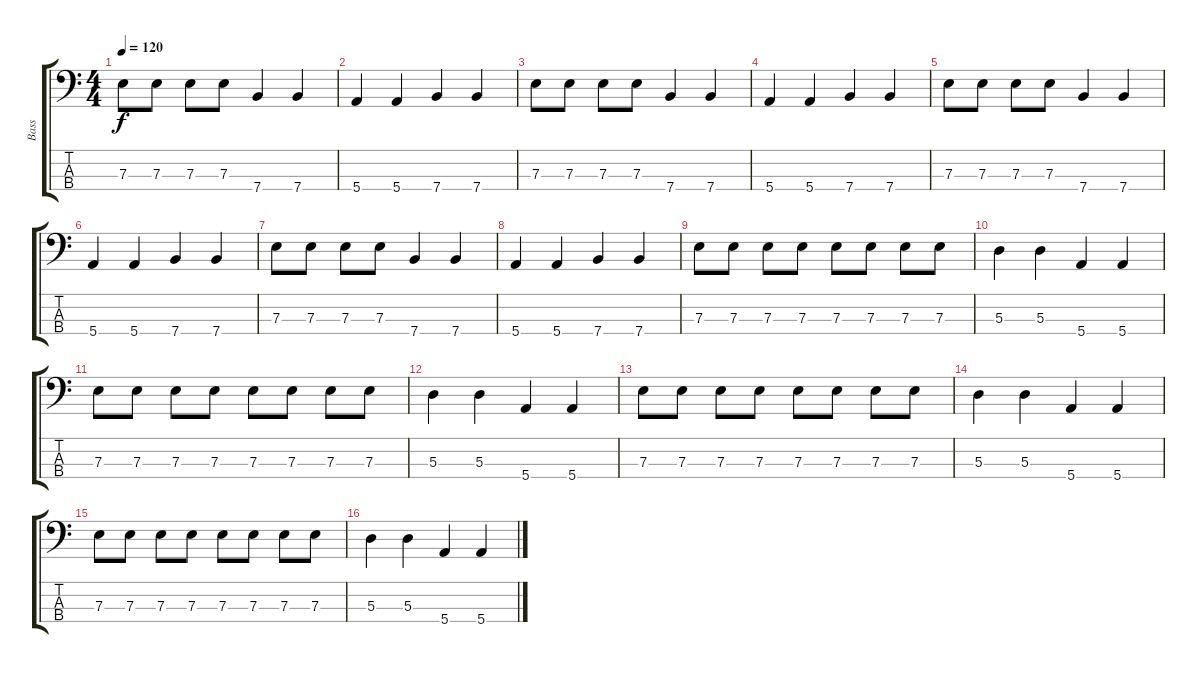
\track ("Bass" "Bass") {instrument electricbasspick}
\staff {score tabs}
\tuning (G2 D2 A1 E1) {hide}
\ts (4 4)
\tempo 120
\clef f4
\ks c
7.3.8{dy f} 7.3.8 7.3.8 7.3.8 7.4.4 7.4.4 |
5.4.4 5.4.4 7.4.4 7.4.4 |
7.3.8 7.3.8 7.3.8 7.3.8 7.4.4 7.4.4 |
5.4.4 5.4.4 7.4.4 7.4.4 |
7.3.8 7.3.8 7.3.8 7.3.8 7.4.4 7.4.4 |
5.4.4 5.4.4 7.4.4 7.4.4 |
7.3.8 7.3.8 7.3.8 7.3.8 7.4.4 7.4.4 |
5.4.4 5.4.4 7.4.4 7.4.4 |
7.3.8 7.3.8 7.3.8 7.3.8 7.3.8 7.3.8 7.3.8 7.3.8 |
5.3.4 5.3.4 5.4.4 5.4.4 |
7.3.8 7.3.8 7.3.8 7.3.8 7.3.8 7.3.8 7.3.8 7.3.8 |
5.3.4 5.3.4 5.4.4 5.4.4 |
7.3.8 7.3.8 7.3.8 7.3.8 7.3.8 7.3.8 7.3.8 7.3.8 |
5.3.4 5.3.4 5.4.4 5.4.4 |
7.3.8 7.3.8 7.3.8 7.3.8 7.3.8 7.3.8 7.3.8 7.3.8 |
5.3.4 5.3.4 5.4.4 5.4.4
